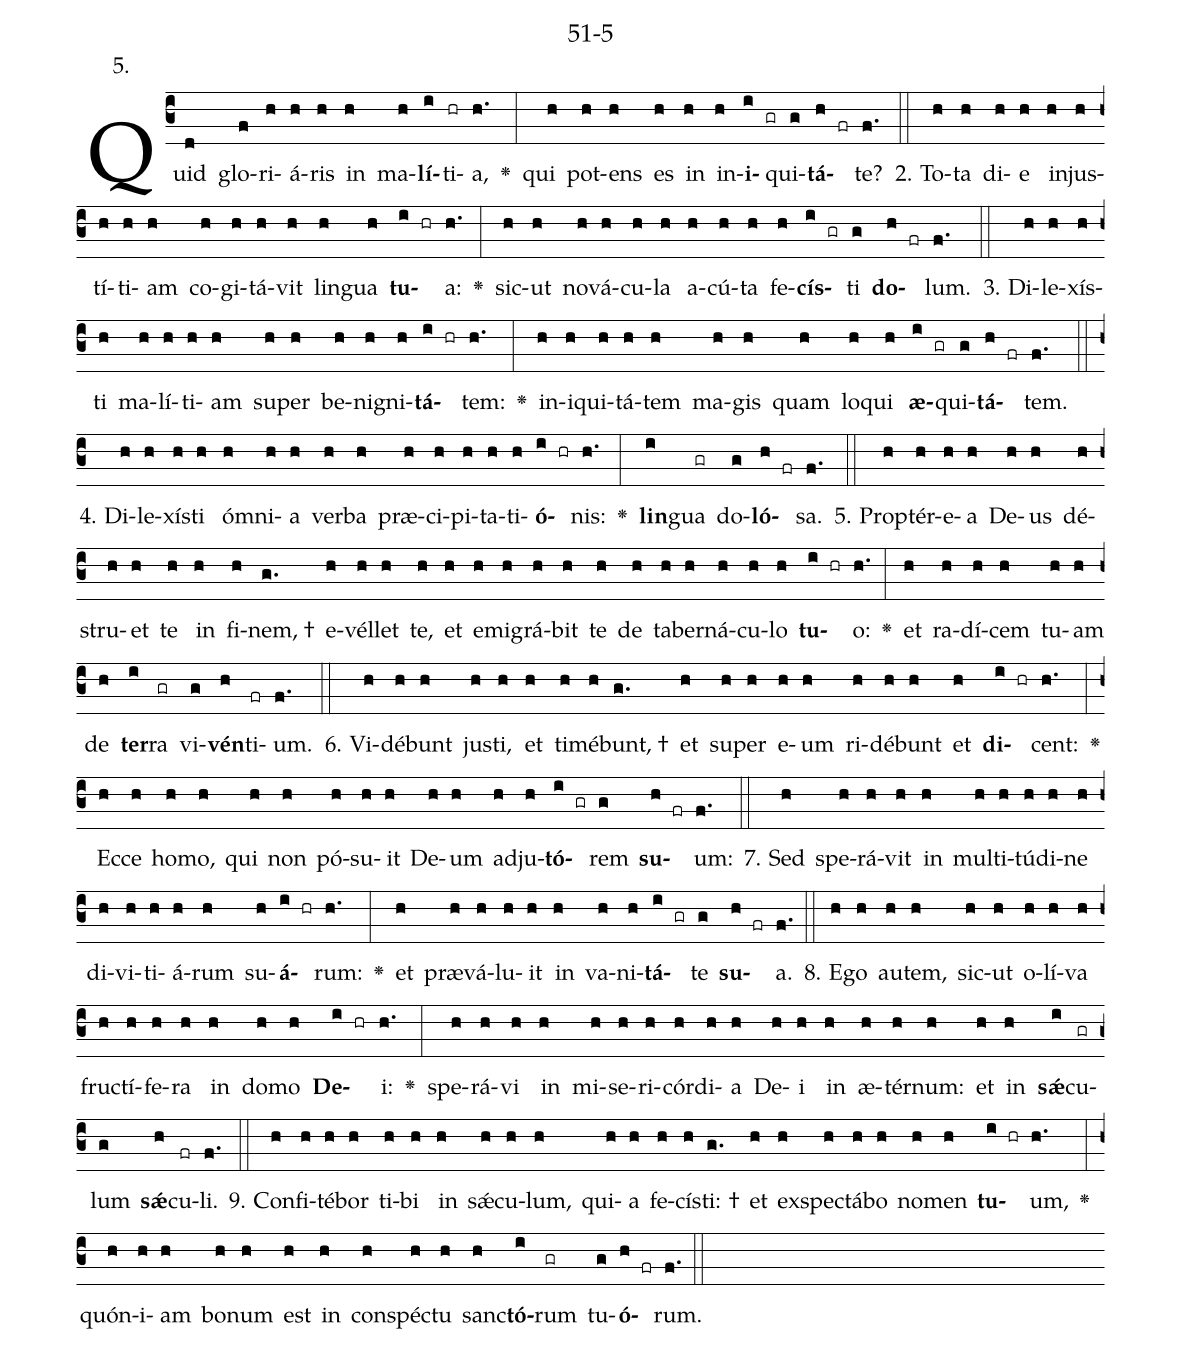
name: 51-5;
annotation: 5.;
%%
(c3)Quid(d) glo(f)ri(h)á(h)ris(h) in(h) ma(h)<b>lí</b>(i)ti(hr)a,(h.) <v>\greheightstar</v>(:) qui(h) pot(h)ens(h) es(h) in(h) in(h)<b>i</b>(i gr)qui(g)<b>tá</b>(h fr)te?(f.) (::)
2. To(h)ta(h) di(h)e(h) in(h)jus(h)tí(h)ti(h)am(h) co(h)gi(h)tá(h)vit(h) lin(h)gua(h) <b>tu</b>(i hr)a:(h.) <v>\greheightstar</v>(:) sic(h)ut(h) no(h)vá(h)cu(h)la(h) a(h)cú(h)ta(h) fe(h)<b>cís</b>(i gr)ti(g) <b>do</b>(h fr)lum.(f.) (::)
3. Di(h)le(h)xís(h)ti(h) ma(h)lí(h)ti(h)am(h) su(h)per(h) be(h)ni(h)gni(h)<b>tá</b>(i hr)tem:(h.) <v>\greheightstar</v>(:) in(h)i(h)qui(h)tá(h)tem(h) ma(h)gis(h) quam(h) lo(h)qui(h) <b>æ</b>(i gr)qui(g)<b>tá</b>(h fr)tem.(f.) (::)
4. Di(h)le(h)xís(h)ti(h) óm(h)ni(h)a(h) ver(h)ba(h) præ(h)ci(h)pi(h)ta(h)ti(h)<b>ó</b>(i hr)nis:(h.) <v>\greheightstar</v>(:) <b>lin</b>(i)gua(gr) do(g)<b>ló</b>(h fr)sa.(f.) (::)
5. Prop(h)tér(h)e(h)a(h) De(h)us(h) dé(h)stru(h)et(h) te(h) in(h) fi(h)nem, †(g.) e(h)vél(h)let(h) te,(h) et(h) e(h)mi(h)grá(h)bit(h) te(h) de(h) ta(h)ber(h)ná(h)cu(h)lo(h) <b>tu</b>(i hr)o:(h.) <v>\greheightstar</v>(:) et(h) ra(h)dí(h)cem(h) tu(h)am(h) de(h) <b>ter</b>(i)ra(gr) vi(g)<b>vén</b>(h)ti(fr)um.(f.) (::)
6. Vi(h)dé(h)bunt(h) jus(h)ti,(h) et(h) ti(h)mé(h)bunt, †(g.) et(h) su(h)per(h) e(h)um(h) ri(h)dé(h)bunt(h) et(h) <b>di</b>(i hr)cent:(h.) <v>\greheightstar</v>(:) Ec(h)ce(h) ho(h)mo,(h) qui(h) non(h) pó(h)su(h)it(h) De(h)um(h) ad(h)ju(h)<b>tó</b>(i gr)rem(g) <b>su</b>(h fr)um:(f.) (::)
7. Sed(h) spe(h)rá(h)vit(h) in(h) mul(h)ti(h)tú(h)di(h)ne(h) di(h)vi(h)ti(h)á(h)rum(h) su(h)<b>á</b>(i hr)rum:(h.) <v>\greheightstar</v>(:) et(h) præ(h)vá(h)lu(h)it(h) in(h) va(h)ni(h)<b>tá</b>(i gr)te(g) <b>su</b>(h fr)a.(f.) (::)
8. E(h)go(h) au(h)tem,(h) sic(h)ut(h) o(h)lí(h)va(h) fruc(h)tí(h)fe(h)ra(h) in(h) do(h)mo(h) <b>De</b>(i hr)i:(h.) <v>\greheightstar</v>(:) spe(h)rá(h)vi(h) in(h) mi(h)se(h)ri(h)cór(h)di(h)a(h) De(h)i(h) in(h) æ(h)tér(h)num:(h) et(h) in(h) <b>sǽ</b>(i)cu(gr)lum(g) <b>sǽ</b>(h)cu(fr)li.(f.) (::)
9. Con(h)fi(h)té(h)bor(h) ti(h)bi(h) in(h) sǽ(h)cu(h)lum,(h) qui(h)a(h) fe(h)cís(h)ti: †(g.) et(h) ex(h)spec(h)tá(h)bo(h) no(h)men(h) <b>tu</b>(i hr)um,(h.) <v>\greheightstar</v>(:) quón(h)i(h)am(h) bo(h)num(h) est(h) in(h) con(h)spéc(h)tu(h) sanc(h)<b>tó</b>(i)rum(gr) tu(g)<b>ó</b>(h fr)rum.(f.) (::)
